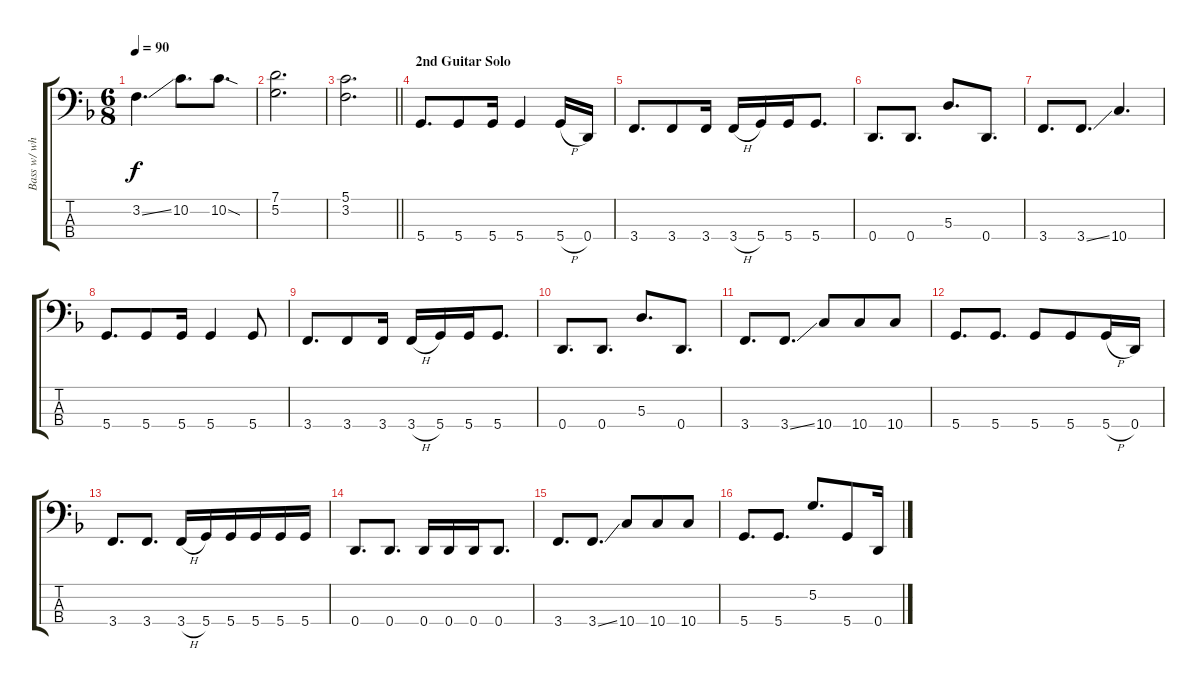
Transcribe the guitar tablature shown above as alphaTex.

\track ("Bass w/ whammy" "Bass w/ wh") {instrument electricbasspick}
\staff {score tabs}
\tuning (G2 D2 A1 D1) {hide}
\ts (6 8)
\tempo 90
\clef f4
\ks dminor
3.2{ss}.4{d dy f} 10.2.8{d} 10.2{sod}.8{d} |
(7.1 5.2).2{d} |
\barLineRight lightlight
(5.1 3.2).2{d} |
\section ("" "2nd Guitar Solo")
5.4.8{d volume 10} 5.4.8 5.4.16 5.4.4 5.4{h}.16 0.4.16 |
3.4.8{d} 3.4.8 3.4.16 3.4{h}.16 5.4.16 5.4.16 5.4.8{d} |
0.4.8{d} 0.4.8{d} 5.3.8{d} 0.4.8{d} |
3.4.8{d} 3.4{ss}.8{d} 10.4.4{d} |
5.4.8{d} 5.4.8 5.4.16 5.4.4 5.4.8 |
3.4.8{d} 3.4.8 3.4.16 3.4{h}.16 5.4.16 5.4.16 5.4.8{d} |
0.4.8{d} 0.4.8{d} 5.3.8{d} 0.4.8{d} |
3.4.8{d} 3.4{ss}.8{d} 10.4.8 10.4.8 10.4.8 |
5.4.8{d} 5.4.8{d} 5.4.8 5.4.8 5.4{h}.16 0.4.16 |
3.4.8{d} 3.4.8{d} 3.4{h}.16 5.4.16 5.4.16 5.4.16 5.4.16 5.4.16 |
0.4.8{d} 0.4.8{d} 0.4.16 0.4.16 0.4.16 0.4.8{d} |
3.4.8{d} 3.4{ss}.8{d} 10.4.8 10.4.8 10.4.8 |
5.4.8{d} 5.4.8{d} 5.2.8{d} 5.4.8 0.4.16
